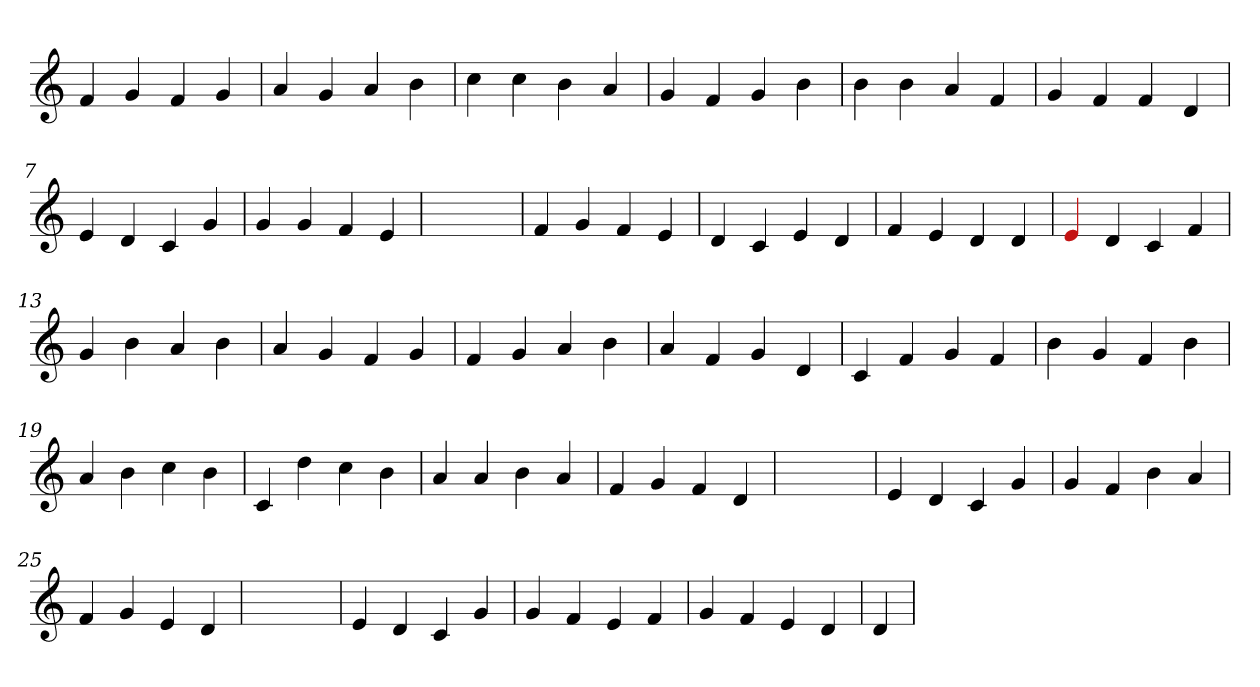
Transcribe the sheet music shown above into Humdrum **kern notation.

**kern
*part1
*staff1
*clefG2
=1
4f
4g
4f
4g
=2
4a
4g
4a
4b
=3
4cc
4cc
4b
4a
=4
4g
4f
4g
4b
=5
4b
4b
4a
4f
=6
4g
4f
4f
4d
=7
4e
4d
4c
4g
=8
4g
4g
4f
4e
=9
1ryy
=9
4f
4g
4f
4e
=10
4d
4c
4e
4d
=11
4f
4e
4d
4d
=12
4Re
4d
4c
4f
=13
4g
4b
4a
4b
=14
4a
4g
4f
4g
=15
4f
4g
4a
4b
=16
4a
4f
4g
4d
=17
4c
4f
4g
4f
=18
4b
4g
4f
4b
=19
4a
4b
4cc
4b
=20
4c
4dd
4cc
4b
=21
4a
4a
4b
4a
=22
4f
4g
4f
4d
=23
1ryy
=23
4e
4d
4c
4g
=24
4g
4f
4b
4a
=25
4f
4g
4e
4d
=26
1ryy
=26
4e
4d
4c
4g
=27
4g
4f
4e
4f
=28
4g
4f
4e
4d
=29
4d
=
*-
